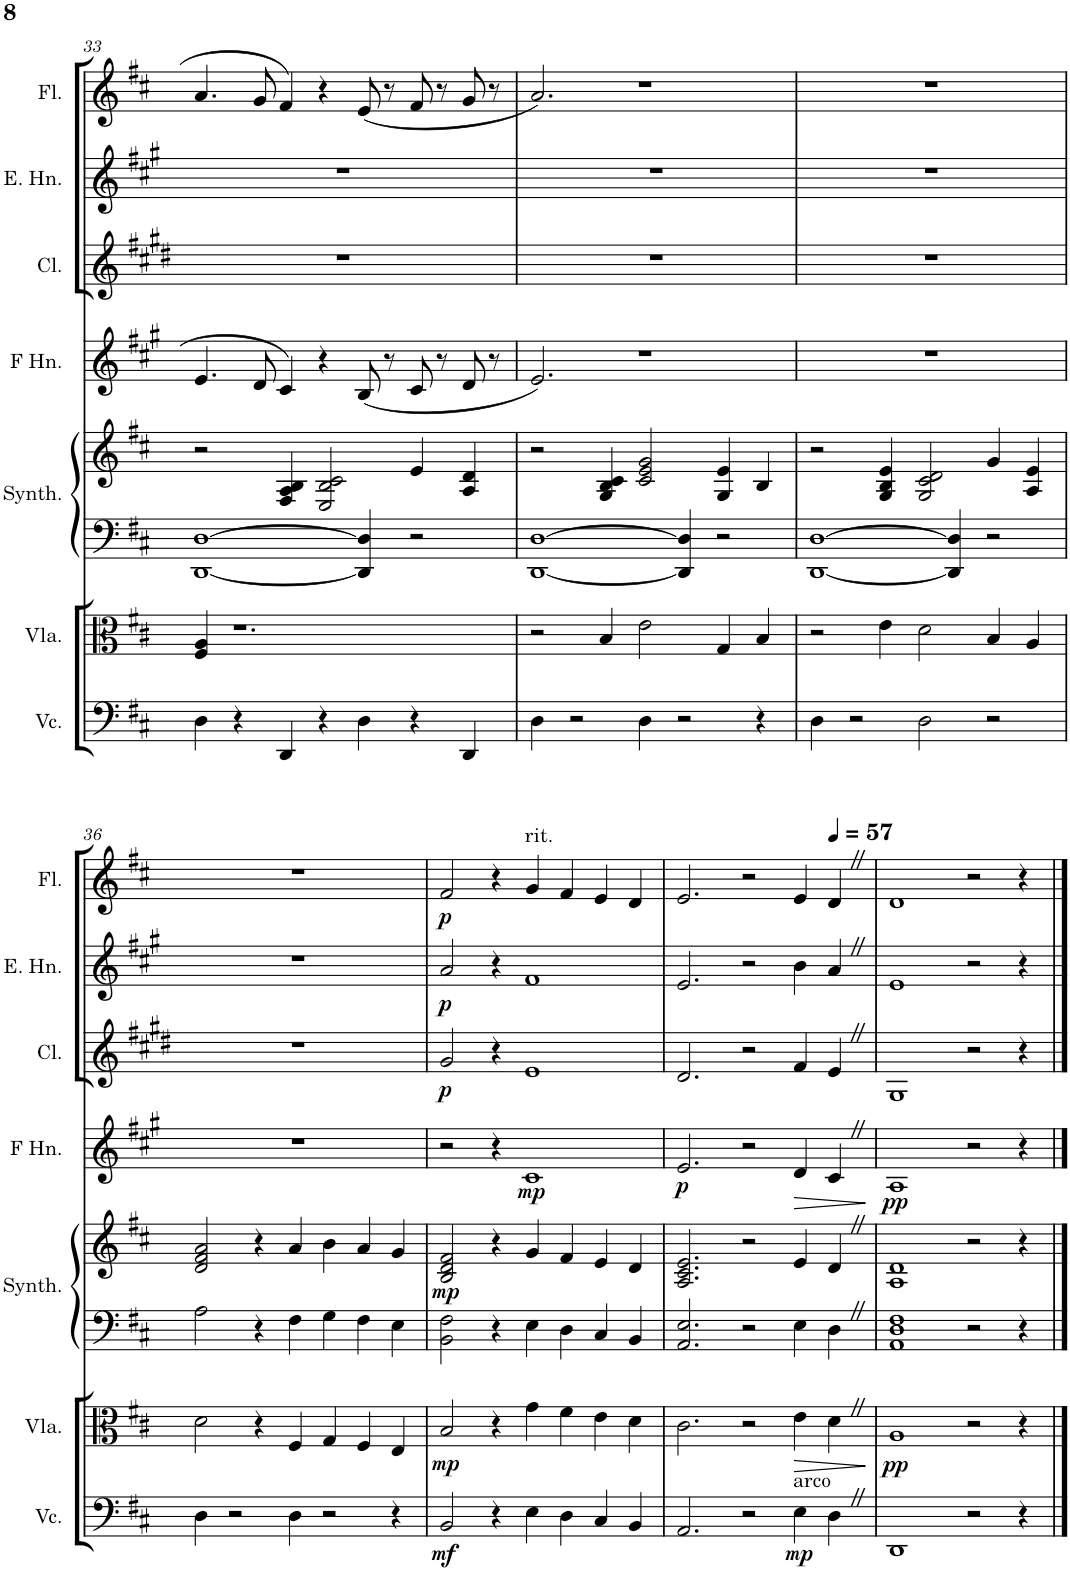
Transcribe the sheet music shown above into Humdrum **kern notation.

**kern	**dynam	**kern	**dynam	**kern	**kern	**dynam	**kern	**dynam	**kern	**dynam	**kern	**dynam	**kern	**dynam
*part7	*part7	*part6	*part6	*part5	*part5	*part5	*part4	*part4	*part3	*part3	*part2	*part2	*part1	*part1
*staff8	*staff8	*staff7	*staff7	*staff6	*staff5	*staff5/6	*staff4	*staff4	*staff3	*staff3	*staff2	*staff2	*staff1	*staff1
*I"Violoncello	*	*I"Viola	*	*I"String Synthesizer	*	*	*I"Horn in F	*	*I"Clarinet	*	*I"English Horn	*	*I"Flute	*
*I'Vc.	*	*I'Vla.	*	*I'Synth.	*	*	*	*	*I'Cl.	*	*I'E. Hn.	*	*I'Fl.	*
!!LO:PB:g=z
*clefF4	*	*clefC3	*	*clefF4	*clefG2	*	*clefG2	*	*clefG2	*	*clefG2	*	*clefG2	*
*	*	*	*	*	*	*	*Trd4c7	*	*Trd1c2	*	*Trd4c7	*	*	*
*k[f#c#]	*	*k[f#c#]	*	*k[f#c#]	*k[f#c#]	*	*k[f#c#g#]	*	*k[f#c#g#d#]	*	*k[f#c#g#]	*	*k[f#c#]	*
*M7/4	*	*M7/4	*	*M7/4	*M7/4	*	*M7/4	*	*M7/4	*	*M7/4	*	*M7/4	*
=33	=33	=33	=33	=33	=33	=33	=33	=33	=33	=33	=33	=33	=33	=33
4D\	.	4F#/ 4A/	.	[1DD [1D	2r	.	4.e/	.	1..r	.	1..r	.	4.a/	.
4r	.	1.r	.	.	.	.	.	.	.	.	.	.	.	.
.	.	.	.	.	.	.	8d/	.	.	.	.	.	8g/	.
4DD/	.	.	.	.	4F#/ 4A/ 4B/	.	4c#/	.	.	.	.	.	4f#/	.
4r	.	.	.	.	2E/ 2B/ 2c#/	.	4r	.	.	.	.	.	4r	.
4D\	.	.	.	4DD/] 4D/]	.	.	(8B/	.	.	.	.	.	(8e/	.
.	.	.	.	.	.	.	8r	.	.	.	.	.	8r	.
4r	.	.	.	2r	4e/	.	8c#/	.	.	.	.	.	8f#/	.
.	.	.	.	.	.	.	8r	.	.	.	.	.	8r	.
4DD/	.	.	.	.	4A/ 4d/	.	8d/	.	.	.	.	.	8g/	.
.	.	.	.	.	.	.	8r	.	.	.	.	.	8r	.
=34	=34	=34	=34	=34	=34	=34	=34	=34	=34	=34	=34	=34	=34	=34
4D\	.	2r	.	[1DD [1D	2r	.	2.e/)	.	1..r	.	1..r	.	2.a/)	.
2r	.	.	.	.	.	.	.	.	.	.	.	.	.	.
.	.	4B/	.	.	4G/ 4B/ 4c#/	.	.	.	.	.	.	.	.	.
4D\	.	2e\	.	.	2c#/ 2e/ 2g/	.	1r	.	.	.	.	.	1r	.
2r	.	.	.	4DD/] 4D/]	.	.	.	.	.	.	.	.	.	.
.	.	4G/	.	2r	4G/ 4e/	.	.	.	.	.	.	.	.	.
4r	.	4B/	.	.	4B/	.	.	.	.	.	.	.	.	.
=35	=35	=35	=35	=35	=35	=35	=35	=35	=35	=35	=35	=35	=35	=35
4D\	.	2r	.	[1DD [1D	2r	.	1..r	.	1..r	.	1..r	.	1..r	.
2r	.	.	.	.	.	.	.	.	.	.	.	.	.	.
.	.	4e\	.	.	4G/ 4B/ 4e/	.	.	.	.	.	.	.	.	.
2D\	.	2d\	.	.	2G/ 2c#/ 2d/	.	.	.	.	.	.	.	.	.
.	.	.	.	4DD/] 4D/]	.	.	.	.	.	.	.	.	.	.
2r	.	4B/	.	2r	4g/	.	.	.	.	.	.	.	.	.
.	.	4A/	.	.	4A/ 4e/	.	.	.	.	.	.	.	.	.
!!LO:LB:g=z
=36	=36	=36	=36	=36	=36	=36	=36	=36	=36	=36	=36	=36	=36	=36
4D\	.	2d\	.	2A\	2d/ 2f#/ 2a/	.	1..r	.	1..r	.	1..r	.	1..r	.
2r	.	.	.	.	.	.	.	.	.	.	.	.	.	.
.	.	4r	.	4r	4r	.	.	.	.	.	.	.	.	.
4D\	.	4F#/	.	4F#\	4a/	.	.	.	.	.	.	.	.	.
2r	.	4G/	.	4G\	4b\	.	.	.	.	.	.	.	.	.
.	.	4F#/	.	4F#\	4a/	.	.	.	.	.	.	.	.	.
4r	.	4E/	.	4E\	4g/	.	.	.	.	.	.	.	.	.
=37	=37	=37	=37	=37	=37	=37	=37	=37	=37	=37	=37	=37	=37	=37
!	!LO:DY:b	!	!LO:DY:b	!	!	!LO:DY:b	!	!	!	!LO:DY:b	!	!LO:DY:b	!	!LO:DY:b
2BB/	mf	2B/	mp	2BB\ 2F#\	2B/ 2d/ 2f#/	mp	2r	.	2g#/	p	2a/	p	2f#/	p
4r	.	4r	.	4r	4r	.	4r	.	4r	.	4r	.	4r	.
!	!	!	!	!	!	!	!	!	!	!	!	!	!LO:TX:a:t=rit.	!
!	!	!	!	!	!	!	!	!LO:DY:b	!	!	!	!	!	!
4E\	.	4g\	.	4E\	4g/	.	1c#	mp	1e	.	1f#	.	4g/	.
4D\	.	4f#\	.	4D\	4f#/	.	.	.	.	.	.	.	4f#/	.
4C#/	.	4e\	.	4C#/	4e/	.	.	.	.	.	.	.	4e/	.
4BB/	.	4d\	.	4BB/	4d/	.	.	.	.	.	.	.	4d/	.
=38	=38	=38	=38	=38	=38	=38	=38	=38	=38	=38	=38	=38	=38	=38
!	!	!	!	!	!	!	!	!LO:DY:b	!	!	!	!	!	!
2.AA/	.	2.c#\	.	2.AA/ 2.E/	2.A/ 2.c#/ 2.e/	.	2.e/	p	2.d#/	.	2.e/	.	2.e/	.
2r	.	2r	.	2r	2r	.	2r	.	2r	.	2r	.	2r	.
!LO:TX:a:t=arco	!	!	!	!	!	!	!	!	!	!	!	!	!	!
!	!LO:DY:b	!	!LO:HP:b	!	!	!	!	!LO:HP:b	!	!	!	!	!	!
4E\	mp	4e\	>	4E\	4e/	.	4d/	>	4f#/	.	4b\	.	4e/	.
*	*	*	*	*	*	*	*	*	*	*	*	*	*MM57	*
4DZ\	.	4dZ\	.	4DZ\	4dZ/	.	4c#Z/	.	4eZ/	.	4aZ/	.	4dZ/	.
.	.	.	]	.	.	.	.	]	.	.	.	.	.	.
=39	=39	=39	=39	=39	=39	=39	=39	=39	=39	=39	=39	=39	=39	=39
!	!	!	!LO:DY:b	!	!	!	!	!LO:DY:b	!	!	!	!	!	!
1DD	.	1A	pp	1AA 1D 1F#	1A 1d	.	1A	pp	1G#	.	1e	.	1d	.
2r	.	2r	.	2r	2r	.	2r	.	2r	.	2r	.	2r	.
4r	.	4r	.	4r	4r	.	4r	.	4r	.	4r	.	4r	.
==	==	==	==	==	==	==	==	==	==	==	==	==	==	==
*-	*-	*-	*-	*-	*-	*-	*-	*-	*-	*-	*-	*-	*-	*-
